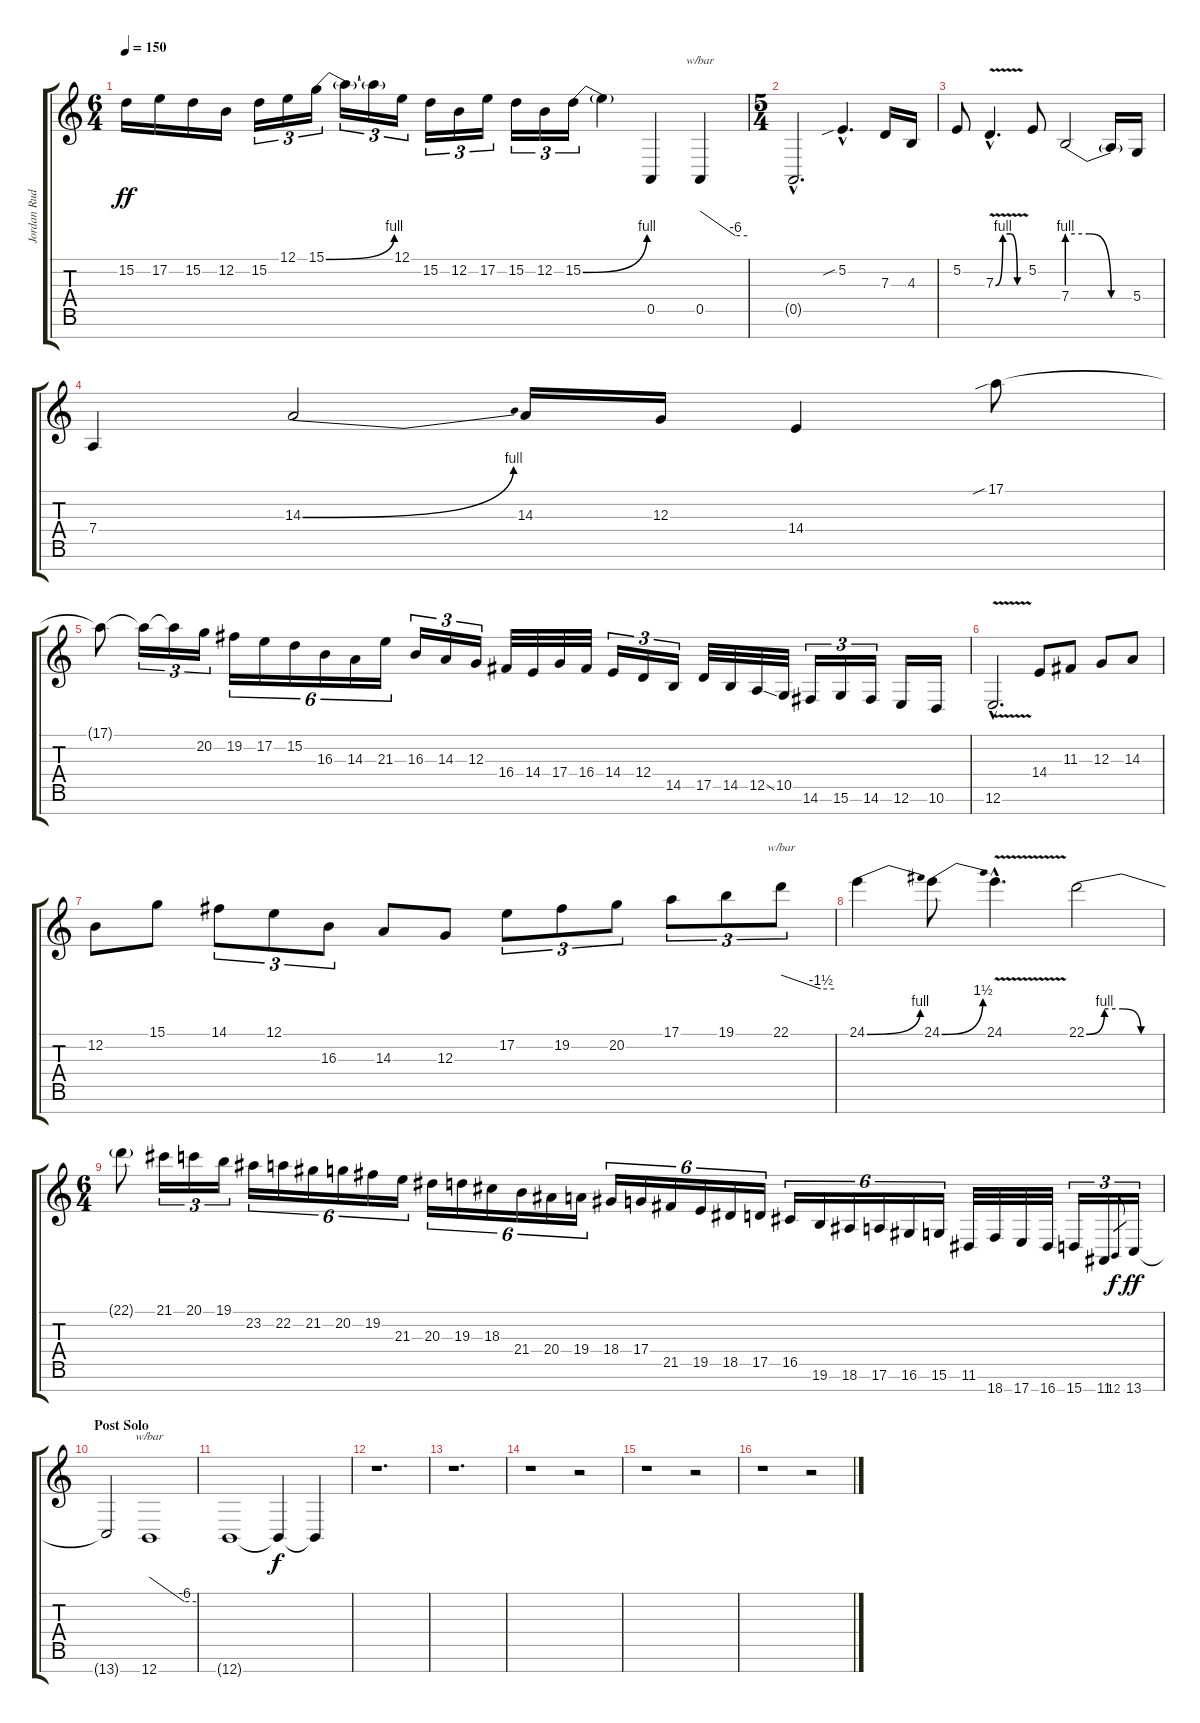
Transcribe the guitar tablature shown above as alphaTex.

\track ("Jordan Rudess" "Jordan Rud") {instrument lead1square}
\staff {score tabs}
\tuning (E4 B3 G3 D3 A2 E2 B1) {hide}
\ts (6 4)
\tempo 150
\clef g2
\ks c
15.2.16{dy ff} 17.2.16 15.2.16 12.2.16 15.2.16{tu (3 2)} 12.1.16{tu (3 2)} 15.1{be (bend 0 0 60 4)}.16{tu (3 2)} 15.1{t}.16{tu (3 2)} 15.1{t}.16{tu (3 2)} 12.1.16{tu (3 2)} 15.2.16{tu (3 2)} 12.2.16{tu (3 2)} 17.2.16{tu (3 2)} 15.2.16{tu (3 2)} 12.2.16{tu (3 2)} 15.2{be (bend 0 0 60 4)}.16{tu (3 2)} 15.2{t}.4 0.5.4 0.5.4{tbe (custom default 0 0 45 -24 60 -24)} |
\ts (5 4)
0.5{hac t}.2{d} 5.2{sib hac}.4{d} 7.3.16 4.3.16 |
5.2.8 7.3{be (custom 0 0 15 4 30 4 45 0 60 0) v hac}.4{d} 5.2.8 7.4{be (custom 0 4 20 4 40 0 60 0)}.2 7.4{t}.16 5.4.16 |
7.4.4 14.3{be (bend 0 0 60 4)}.2 14.3.16 12.3.16 14.4.4 17.1{sib}.8 |
17.1{t}.8 17.1{t}.16{tu (3 2)} 17.1{t}.16{tu (3 2)} 20.2.16{tu (3 2)} 19.2.16{tu (6 4)} 17.2.16{tu (6 4)} 15.2.16{tu (6 4)} 16.3.16{tu (6 4)} 14.3.16{tu (6 4)} 21.3.16{tu (6 4)} 16.3.16{tu (3 2)} 14.3.16{tu (3 2)} 12.3.16{tu (3 2)} 16.4.32 14.4.32 17.4.32 16.4.32 14.4.16{tu (3 2)} 12.4.16{tu (3 2)} 14.5.16{tu (3 2)} 17.5.32 14.5.32 12.5{ss}.32 10.5.32 14.6.16{tu (3 2)} 15.6.16{tu (3 2)} 14.6.16{tu (3 2)} 12.6.16 10.6.16 |
12.6{v hac}.2{d} 14.4.8 11.3.8 12.3.8 14.3.8 |
12.2.8 15.1.8 14.1.8{tu (3 2)} 12.1.8{tu (3 2)} 16.3.8{tu (3 2)} 14.3.8 12.3.8 17.2.8{tu (3 2)} 19.2.8{tu (3 2)} 20.2.8{tu (3 2)} 17.1.8{tu (3 2)} 19.1.8{tu (3 2)} 22.1.8{tu (3 2) tbe (custom default 0 0 45 -6 60 -6)} |
24.1{be (bend 0 0 60 4)}.4 24.1{be (bend 0 0 60 6)}.8 24.1{v hac}.4{d} 22.1{be (custom 0 0 15 4 30 4 45 0 60 0)}.2 |
\ts (6 4)
22.1{t}.8 21.1.16{tu (3 2)} 20.1.16{tu (3 2)} 19.1.16{tu (3 2)} 23.2.16{tu (6 4)} 22.2.16{tu (6 4)} 21.2.16{tu (6 4)} 20.2.16{tu (6 4)} 19.2.16{tu (6 4)} 21.3.16{tu (6 4)} 20.3.16{tu (6 4)} 19.3.16{tu (6 4)} 18.3.16{tu (6 4)} 21.4.16{tu (6 4)} 20.4.16{tu (6 4)} 19.4.16{tu (6 4)} 18.4.16{tu (6 4)} 17.4.16{tu (6 4)} 21.5.16{tu (6 4)} 19.5.16{tu (6 4)} 18.5.16{tu (6 4)} 17.5.16{tu (6 4)} 16.5.16{tu (6 4)} 19.6.16{tu (6 4)} 18.6.16{tu (6 4)} 17.6.16{tu (6 4)} 16.6.16{tu (6 4)} 15.6.16{tu (6 4)} 11.6.32 18.7.32 17.7.32 16.7.32 15.7.16{tu (3 2)} 11.7.16{tu (3 2)} 12.7.8{gr dy f} 13.7.16{tu (3 2) dy ff} |
\section ("" "Post Solo")
13.7{t}.2 12.7.1{tbe (custom default 0 0 45 -24 60 -24) volume 13} |
12.7{t}.1 12.7{t}.4{dy f} 12.7{t}.4 |
r.1{d} |
r.1{d} |
r.1 r.2 |
r.1 r.2 |
r.1 r.2
